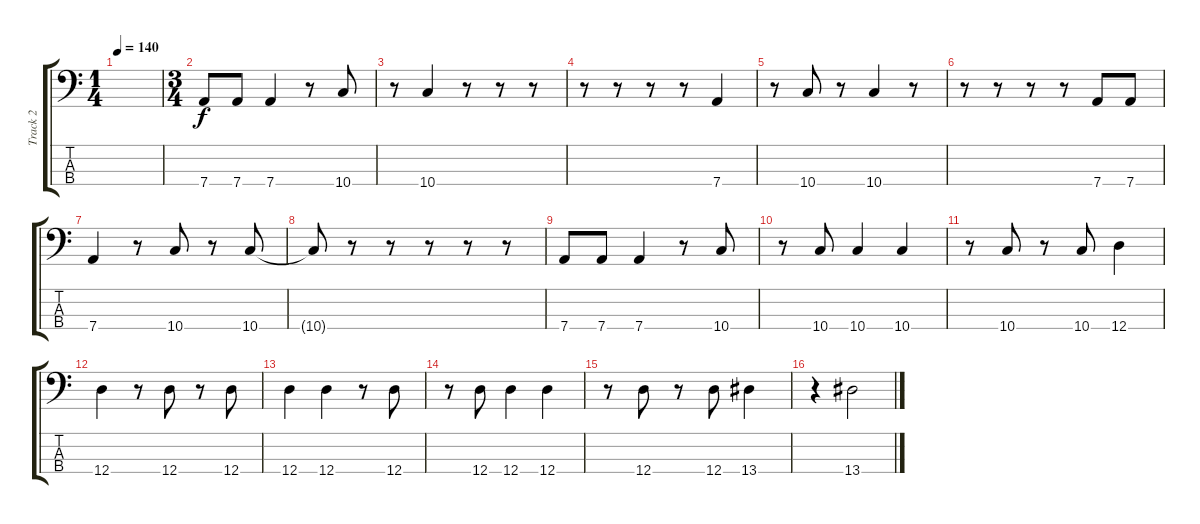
\track ("Track 2" "Track 2") {instrument electricbasspick}
\staff {score tabs}
\tuning (G2 D2 A1 D1) {hide}
\ts (1 4)
\tempo 140
\clef f4
\ks c
|
\ts (3 4)
7.4.8 7.4.8 7.4.4 r.8 10.4.8 |
r.8 10.4.4 r.8 r.8 r.8 |
r.8 r.8 r.8 r.8 7.4.4 |
r.8 10.4.8 r.8 10.4.4 r.8 |
r.8 r.8 r.8 r.8 7.4.8 7.4.8 |
7.4.4 r.8 10.4.8 r.8 10.4.8 |
10.4{t}.8 r.8 r.8 r.8 r.8 r.8 |
7.4.8 7.4.8 7.4.4 r.8 10.4.8 |
r.8 10.4.8 10.4.4 10.4.4 |
r.8 10.4.8 r.8 10.4.8 12.4.4 |
12.4.4 r.8 12.4.8 r.8 12.4.8 |
12.4.4 12.4.4 r.8 12.4.8 |
r.8 12.4.8 12.4.4 12.4.4 |
r.8 12.4.8 r.8 12.4.8 13.4.4 |
r.4 13.4.2
